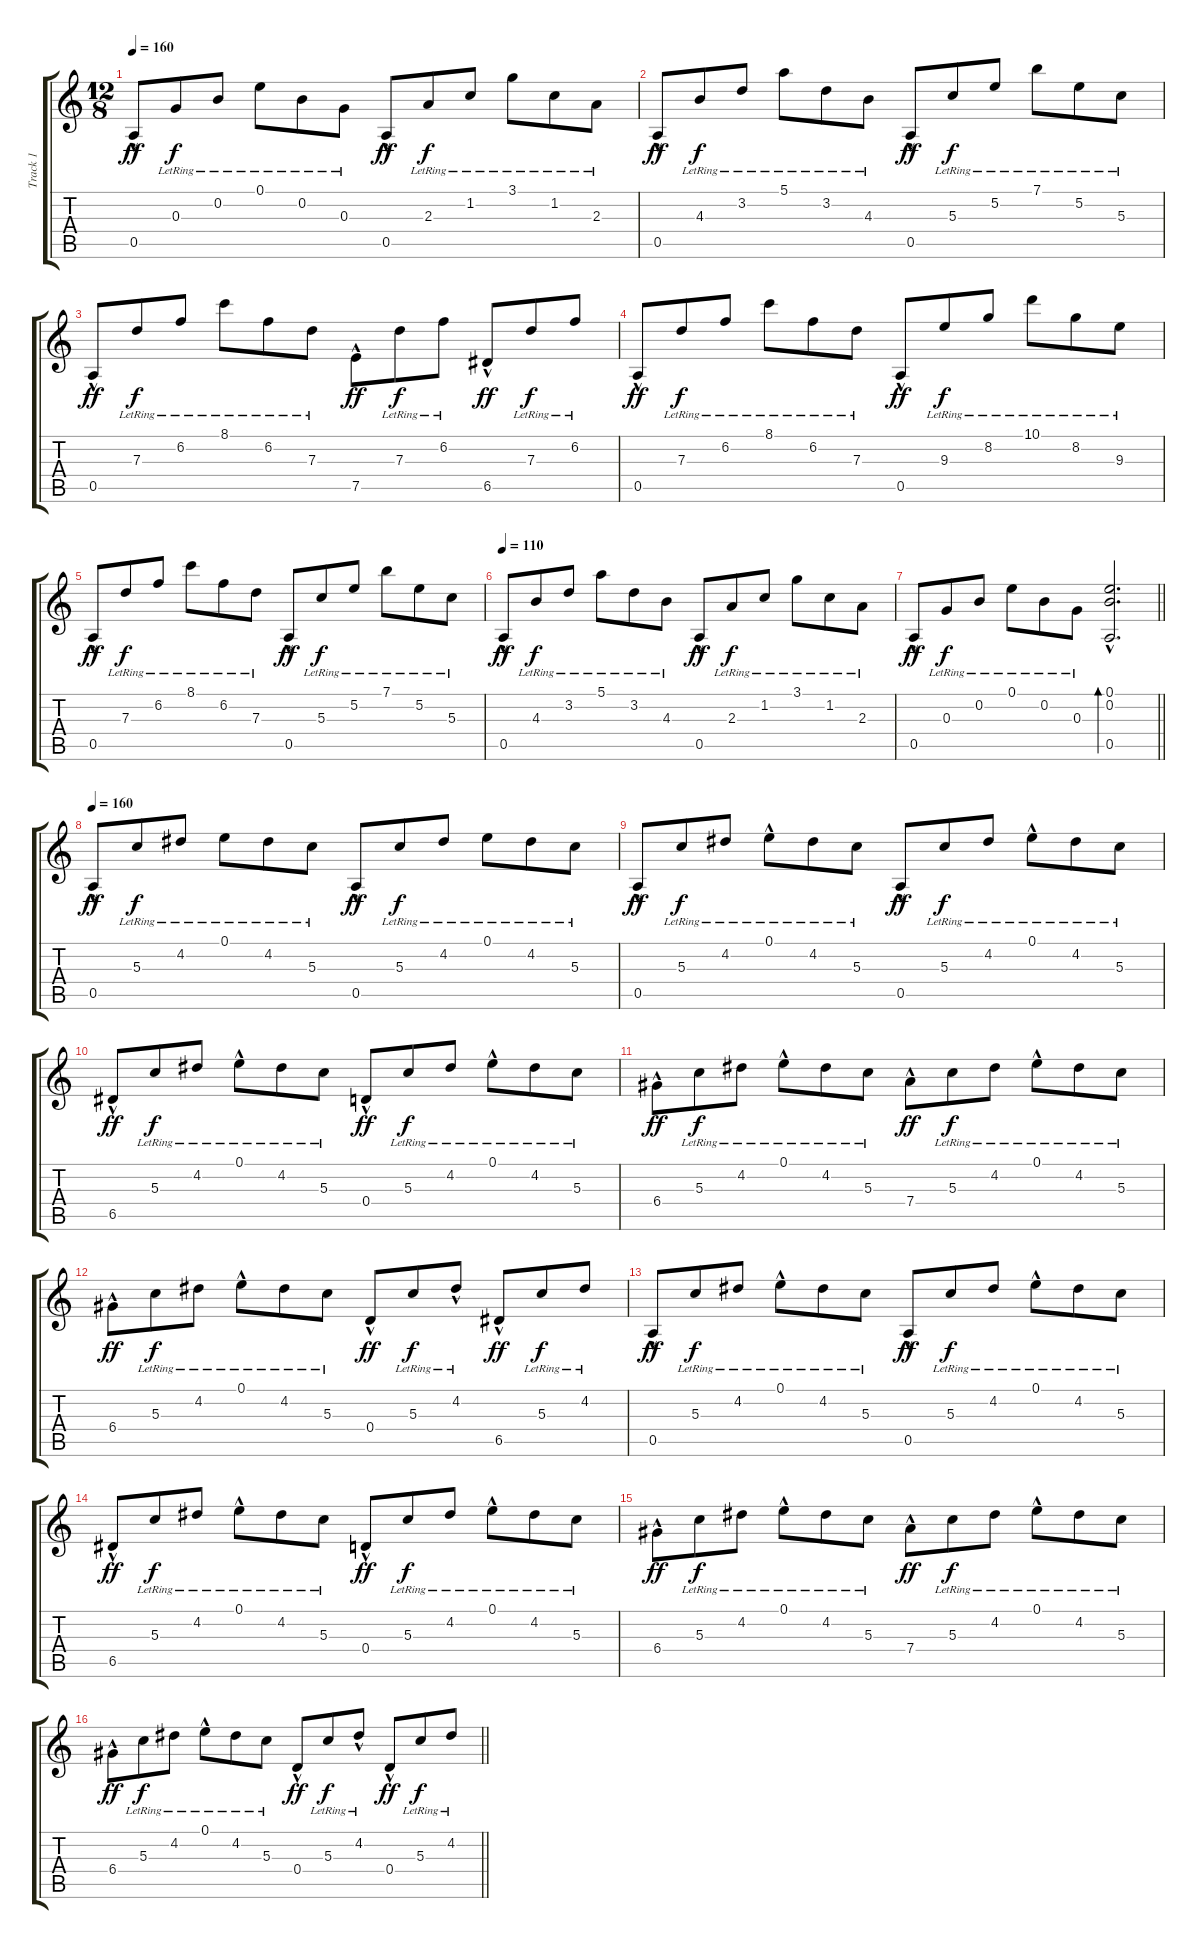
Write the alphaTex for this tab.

\track ("Track 1" "Track 1") {instrument acousticguitarnylon}
\staff {score tabs}
\tuning (E4 B3 G3 D3 A2 E2) {hide}
\ts (12 8)
\tempo 160
\clef g2
\ks c
0.5{hac}.8{dy ff} 0.3{lr}.8{dy f} 0.2{lr}.8 0.1{lr}.8 0.2{lr}.8 0.3{lr}.8 0.5{hac}.8{dy ff} 2.3{lr}.8{dy f} 1.2{lr}.8 3.1{lr}.8 1.2{lr}.8 2.3{lr}.8 |
0.5{hac}.8{dy ff} 4.3{lr}.8{dy f} 3.2{lr}.8 5.1{lr}.8 3.2{lr}.8 4.3{lr}.8 0.5{hac}.8{dy ff} 5.3{lr}.8{dy f} 5.2{lr}.8 7.1{lr}.8 5.2{lr}.8 5.3{lr}.8 |
0.5{hac}.8{dy ff} 7.3{lr}.8{dy f} 6.2{lr}.8 8.1{lr}.8 6.2{lr}.8 7.3{lr}.8 7.5{hac}.8{dy ff} 7.3{lr}.8{dy f} 6.2{lr}.8 6.5{hac}.8{dy ff} 7.3{lr}.8{dy f} 6.2{lr}.8 |
0.5{hac}.8{dy ff} 7.3{lr}.8{dy f} 6.2{lr}.8 8.1{lr}.8 6.2{lr}.8 7.3{lr}.8 0.5{hac}.8{dy ff} 9.3{lr}.8{dy f} 8.2{lr}.8 10.1{lr}.8 8.2{lr}.8 9.3{lr}.8 |
0.5{hac}.8{dy ff} 7.3{lr}.8{dy f} 6.2{lr}.8 8.1{lr}.8 6.2{lr}.8 7.3{lr}.8 0.5{hac}.8{dy ff} 5.3{lr}.8{dy f} 5.2{lr}.8 7.1{lr}.8 5.2{lr}.8 5.3{lr}.8 |
\tempo 110
0.5{hac}.8{dy ff} 4.3{lr}.8{dy f} 3.2{lr}.8 5.1{lr}.8 3.2{lr}.8 4.3{lr}.8 0.5{hac}.8{dy ff} 2.3{lr}.8{dy f} 1.2{lr}.8 3.1{lr}.8 1.2{lr}.8 2.3{lr}.8 |
\barLineRight lightlight
0.5{hac}.8{dy ff} 0.3{lr}.8{dy f} 0.2{lr}.8 0.1{lr}.8 0.2{lr}.8 0.3{lr}.8 (0.1{hac} 0.2{hac} 0.5{hac}).2{d bd 240} |
\tempo 160
0.5{hac}.8{dy ff} 5.3{lr}.8{dy f} 4.2{lr}.8 0.1{lr}.8 4.2{lr}.8 5.3{lr}.8 0.5{hac}.8{dy ff} 5.3{lr}.8{dy f} 4.2{lr}.8 0.1{lr}.8 4.2{lr}.8 5.3{lr}.8 |
0.5{hac}.8{dy ff} 5.3{lr}.8{dy f} 4.2{lr}.8 0.1{hac lr}.8 4.2{lr}.8 5.3{lr}.8 0.5{hac}.8{dy ff} 5.3{lr}.8{dy f} 4.2{lr}.8 0.1{hac lr}.8 4.2{lr}.8 5.3{lr}.8 |
6.5{hac}.8{dy ff} 5.3{lr}.8{dy f} 4.2{lr}.8 0.1{hac lr}.8 4.2{lr}.8 5.3{lr}.8 0.4{hac}.8{dy ff} 5.3{lr}.8{dy f} 4.2{lr}.8 0.1{hac lr}.8 4.2{lr}.8 5.3{lr}.8 |
6.4{hac}.8{dy ff} 5.3{lr}.8{dy f} 4.2{lr}.8 0.1{hac lr}.8 4.2{lr}.8 5.3{lr}.8 7.4{hac}.8{dy ff} 5.3{lr}.8{dy f} 4.2{lr}.8 0.1{hac lr}.8 4.2{lr}.8 5.3{lr}.8 |
6.4{hac}.8{dy ff} 5.3{lr}.8{dy f} 4.2{lr}.8 0.1{hac lr}.8 4.2{lr}.8 5.3{lr}.8 0.4{hac}.8{dy ff} 5.3{lr}.8{dy f} 4.2{hac lr}.8 6.5{hac}.8{dy ff} 5.3{lr}.8{dy f} 4.2{lr}.8 |
0.5{hac}.8{dy ff} 5.3{lr}.8{dy f} 4.2{lr}.8 0.1{hac lr}.8 4.2{lr}.8 5.3{lr}.8 0.5{hac}.8{dy ff} 5.3{lr}.8{dy f} 4.2{lr}.8 0.1{hac lr}.8 4.2{lr}.8 5.3{lr}.8 |
6.5{hac}.8{dy ff} 5.3{lr}.8{dy f} 4.2{lr}.8 0.1{hac lr}.8 4.2{lr}.8 5.3{lr}.8 0.4{hac}.8{dy ff} 5.3{lr}.8{dy f} 4.2{lr}.8 0.1{hac lr}.8 4.2{lr}.8 5.3{lr}.8 |
6.4{hac}.8{dy ff} 5.3{lr}.8{dy f} 4.2{lr}.8 0.1{hac lr}.8 4.2{lr}.8 5.3{lr}.8 7.4{hac}.8{dy ff} 5.3{lr}.8{dy f} 4.2{lr}.8 0.1{hac lr}.8 4.2{lr}.8 5.3{lr}.8 |
\barLineRight lightlight
6.4{hac}.8{dy ff} 5.3{lr}.8{dy f} 4.2{lr}.8 0.1{hac lr}.8 4.2{lr}.8 5.3{lr}.8 0.4{hac}.8{dy ff} 5.3{lr}.8{dy f} 4.2{hac lr}.8 0.4{hac}.8{dy ff} 5.3{lr}.8{dy f} 4.2{lr}.8
